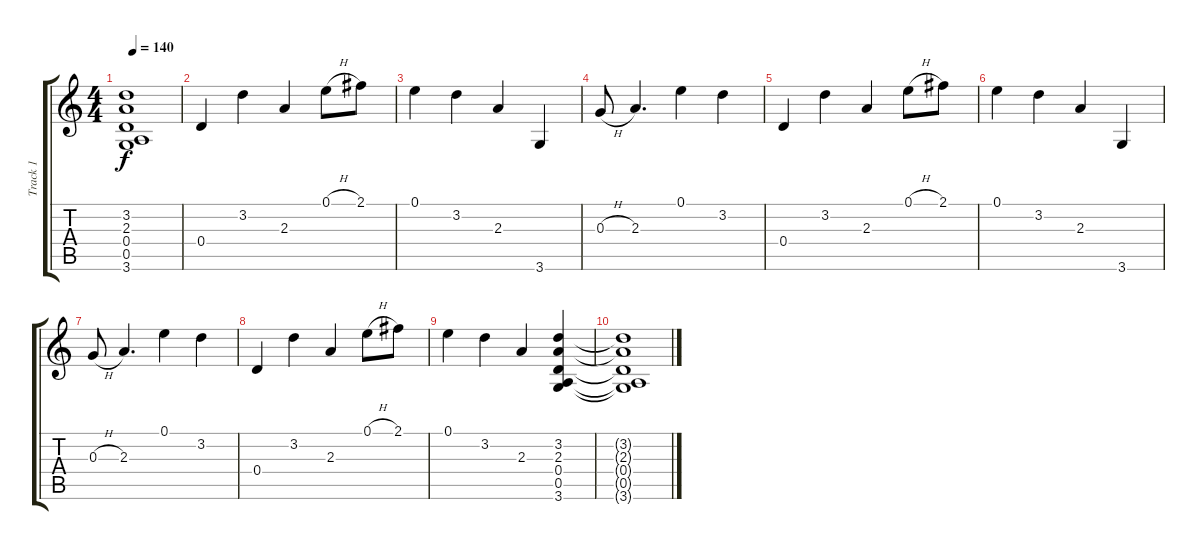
\track ("Track 1" "Track 1") {instrument acousticguitarnylon}
\staff {score tabs}
\tuning (E4 B3 G3 D3 A2 E2) {hide}
\ts (4 4)
\tempo 140
\clef g2
\ks c
(3.2 2.3 0.4 0.5 3.6).1{dy f} |
0.4.4 3.2.4 2.3.4 0.1{h}.8 2.1.8 |
0.1.4 3.2.4 2.3.4 3.6.4 |
0.3{h}.8 2.3.4{d} 0.1.4 3.2.4 |
0.4.4 3.2.4 2.3.4 0.1{h}.8 2.1.8 |
0.1.4 3.2.4 2.3.4 3.6.4 |
0.3{h}.8 2.3.4{d} 0.1.4 3.2.4 |
0.4.4 3.2.4 2.3.4 0.1{h}.8 2.1.8 |
0.1.4 3.2.4 2.3.4 (3.2 2.3 0.4 0.5 3.6).4 |
(3.2{t} 2.3{t} 0.4{t} 0.5{t} 3.6{t}).1
